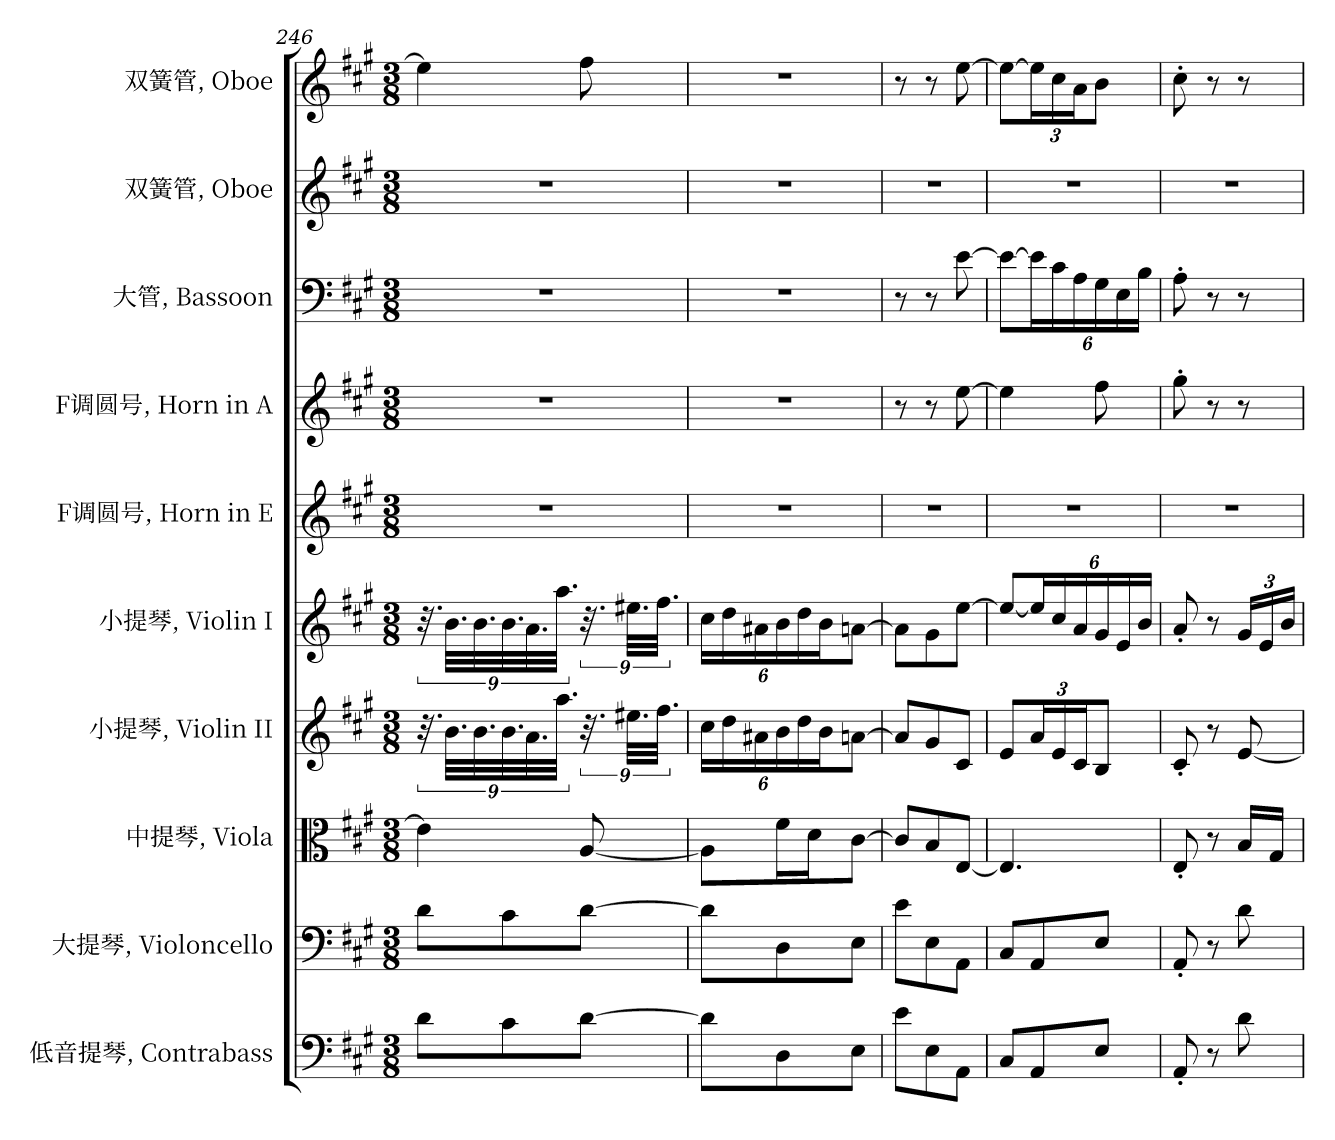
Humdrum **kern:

**kern	**kern	**kern	**kern	**kern	**kern	**kern	**kern	**kern	**kern
*part10	*part9	*part8	*part7	*part6	*part5	*part4	*part3	*part2	*part1
*staff10	*staff9	*staff8	*staff7	*staff6	*staff5	*staff4	*staff3	*staff2	*staff1
*I"低音提琴, Contrabass	*I"大提琴, Violoncello	*I"中提琴, Viola	*I"小提琴, Violin II	*I"小提琴, Violin I	*I"F调圆号, Horn in E	*I"F调圆号, Horn in A	*I"大管, Bassoon	*I"双簧管, Oboe	*I"双簧管, Oboe
*I'Cb.	*I'Vc.	*I'Vla.	*I'Vln.	*I'Vln.	*I'F Hn.	*I'F Hn.	*I'Bsn.	*I'Ob.	*I'Ob.
*clefF4	*clefF4	*clefC3	*clefG2	*clefG2	*clefG2	*clefG2	*clefF4	*clefG2	*clefG2
*ITrd7c12	*	*	*	*	*ITrd4c7	*ITrd4c7	*	*	*
*k[f#c#g#]	*k[f#c#g#]	*k[f#c#g#]	*k[f#c#g#]	*k[f#c#g#]	*k[f#c#]	*k[f#c#]	*k[f#c#g#]	*k[f#c#g#]	*k[f#c#g#]
*M3/8	*M3/8	*M3/8	*M3/8	*M3/8	*M3/8	*M3/8	*M3/8	*M3/8	*M3/8
=246	=246	=246	=246	=246	=246	=246	=246	=246	=246
8D\L	8d\L	4e\]	36.r	36.r	4.r	4.r	4.r	4.r	4ee\]
.	.	.	36.b\LLL	36.b\LLL	.	.	.	.	.
.	.	.	36.b\	36.b\	.	.	.	.	.
8C#\	8c#\	.	36.b\	36.b\	.	.	.	.	.
.	.	.	36.a\	36.a\	.	.	.	.	.
.	.	.	36.aa\JJJ	36.aa\JJJ	.	.	.	.	.
[8D\J	[8d\J	[8A/	36.r	36.r	.	.	.	.	8ff#\
.	.	.	36.ee#X\LLL	36.ee#X\LLL	.	.	.	.	.
.	.	.	36.ff#\JJJ	36.ff#\JJJ	.	.	.	.	.
=247	=247	=247	=247	=247	=247	=247	=247	=247	=247
*	*	*	*Xbrackettup	*Xbrackettup	*	*	*	*	*
8D\L]	8d\L]	8A\L]	24cc#\LL	24cc#\LL	4.r	4.r	4.r	4.r	4.r
.	.	.	24dd\	24dd\	.	.	.	.	.
.	.	.	24a#X\	24a#X\	.	.	.	.	.
8DD\	8D\	16f#\L	24b\	24b\	.	.	.	.	.
.	.	.	24dd\	24dd\	.	.	.	.	.
.	.	16d\J	.	.	.	.	.	.	.
.	.	.	24b\J	24b\J	.	.	.	.	.
8EE\J	8E\J	[8c#\J	[8an\J	[8an\J	.	.	.	.	.
=248	=248	=248	=248	=248	=248	=248	=248	=248	=248
8E\L	8e\L	8c#/L]	8a/L]	8a\L]	4.r	8r	8r	4.r	8r
8EE\	8E\	8B/	8g#/	8g#\	.	8r	8r	.	8r
8AAA\J	8AA\J	[8E/J	8c#/J	[8ee\J	.	[8a\	[8e\	.	[8ee\
!!LO:PB:g=z
=249	=249	=249	=249	=249	=249	=249	=249	=249	=249
8CC#/L	8C#/L	4.E/]	8e/L	8ee/L_	4.r	4a\]	8e\L_	4.r	8ee\L_
*	*	*	*	*	*	*	*Xbrackettup	*	*Xbrackettup
8AAA/	8AA/	.	24a/L	24ee/L]	.	.	24e\L]	.	24ee\L]
.	.	.	24e/	24cc#/	.	.	24c#\	.	24cc#\
.	.	.	24c#/J	24a/	.	.	24A\	.	24a\J
8EE/J	8E/J	.	8B/J	24g#/	.	8b\	24G#\	.	8b\J
.	.	.	.	24e/	.	.	24E\	.	.
.	.	.	.	24b/JJ	.	.	24B\JJ	.	.
=250	=250	=250	=250	=250	=250	=250	=250	=250	=250
8AAA'/	8AA'/	8E'/	8c#'/	8a'/	4.r	8cc#'\	8A'\	4.r	8cc#'\
8r	8r	8r	8r	8r	.	8r	8r	.	8r
8D\	8d\	16B/LL	[8e/	24g#/LL	.	8r	8r	.	8r
.	.	.	.	24e/	.	.	.	.	.
.	.	16G#/JJ	.	.	.	.	.	.	.
.	.	.	.	24b/JJ	.	.	.	.	.
=	=	=	=	=	=	=	=	=	=
*-	*-	*-	*-	*-	*-	*-	*-	*-	*-
